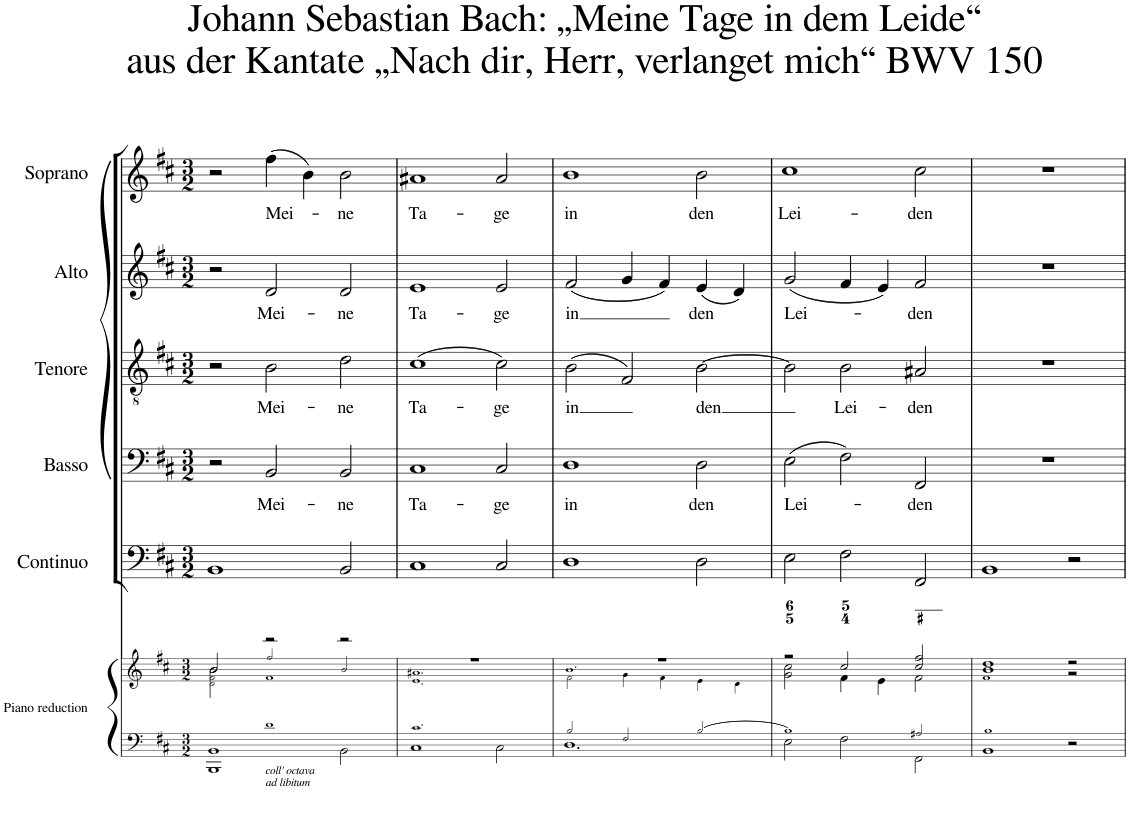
**kern	**kern	**kern	**kern	**text	**kern	**text	**kern	**text	**kern	**text
*part6	*part6	*part5	*part4	*part4	*part3	*part3	*part2	*part2	*part1	*part1
*staff7	*staff6	*staff5	*staff4	*staff4	*staff3	*staff3	*staff2	*staff2	*staff1	*staff1
*I"Piano reduction	*	*I"Continuo	*I"Basso	*	*I"Tenore	*	*I"Alto	*	*I"Soprano	*
*I'Pno	*	*	*	*	*	*	*	*	*	*
*stria5	*stria5	*	*	*	*	*	*	*	*	*
*clefF4	*clefG2	*clefF4	*clefF4	*	*clefGv2	*	*clefG2	*	*clefG2	*
*k[f#c#]	*k[f#c#]	*k[f#c#]	*k[f#c#]	*	*k[f#c#]	*	*k[f#c#]	*	*k[f#c#]	*
*M3/2	*M3/2	*M3/2	*M3/2	*	*M3/2	*	*M3/2	*	*M3/2	*
=1	=1	=1	=1	=1	=1	=1	=1	=1	=1	=1
*^	*^	*	*	*	*	*	*	*	*	*
*	*	*	*^	*	*	*	*	*	*	*	*	*
2ryy	1BBB 1BB	2b/	2d!\ 2f#!\ 2b\	2ryy	1BB	2r	.	2r	.	2r	.	2r	.
!LO:TX:b:i:t=coll' octava	!	!	!	!	!	!	!	!	!	!	!	!	!
!LO:TX:b:t=ad libitum	!	!	!	!	!	!	!	!	!	!	!	!	!
!	!	!	!	!	!	!	!LO:LY:b	!	!LO:LY:b	!	!LO:LY:b	!	!LO:LY:b
1d!	.	2r	1f#!	2ff#!/	.	2BB/	Mei-	2B\	Mei-	2d/	Mei-	(4ff#\	Mei-
.	.	.	.	.	.	.	.	.	.	.	.	4b\)	.
!	!	!	!	!	!	!	!LO:LY:b	!	!LO:LY:b	!	!LO:LY:b	!	!LO:LY:b
.	2BB\	2r	.	2b!/	2BB/	2BB/	ne	2d\	ne	2d/	ne	2b\	-ne
=2	=2	=2	=2	=2	=2	=2	=2	=2	=2	=2	=2	=2	=2
!	!	!	!	!	!	!	!LO:LY:b	!	!LO:LY:b	!	!LO:LY:b	!	!LO:LY:b
*	*	*	*v	*v	*	*	*	*	*	*	*	*	*
1.c#!	1C#	1.r	1.e! 1.a#X!	1C#	1C#	Ta-	(1c#	Ta-	1e	Ta-	1a#X	Ta-
!	!	!	!	!	!	!LO:LY:b	!	!LO:LY:b	!	!LO:LY:b	!	!LO:LY:b
.	2C#\	.	.	2C#/	2C#/	ge	2c#\)	-ge	2e/	ge	2a#/	-ge
=3	=3	=3	=3	=3	=3	=3	=3	=3	=3	=3	=3	=3
*	*	*	*^	*	*	*	*	*	*	*	*	*
!	!	!	!	!	!	!	!LO:LY:b	!	!LO:LY:b	!	!LO:LY:b	!	!LO:LY:b
2B!/	1.D	1.r	2f#!\	1.b!	1D	1D	in	(2B\	in	(2f#/	in	1b	in
2F#!/	.	.	4g!\	.	.	.	.	2F#/)	.	4g/	.	.	.
.	.	.	4f#!\	.	.	.	.	.	.	4f#/)	.	.	.
!	!	!	!	!	!	!	!LO:LY:b	!	!LO:LY:b	!	!LO:LY:b	!	!LO:LY:b
[2B!/	.	.	4e!\	.	2D\	2D\	den	[2B\	den	(4e/	den	2b\	den
.	.	.	4d!\	.	.	.	.	.	.	4d/)	.	.	.
*	*	*	*v	*v	*	*	*	*	*	*	*	*	*
=4	=4	=4	=4	=4	=4	=4	=4	=4	=4	=4	=4	=4
!	!	!	!	!	!	!LO:LY:b	!	!	!	!LO:LY:b	!	!LO:LY:b
1B!]	2E\	2r	2g\ 2cc#\	2E\	(2E\	Lei-	2B\]	.	(2g/	Lei-	1cc#	Lei-
!	!	!	!	!	!	!	!	!LO:LY:b	!	!	!	!
.	2F#\	2cc#/	4f#\	2F#\	2F#\)	.	2B\	Lei-	4f#/	.	.	.
.	.	.	4e\	.	.	.	.	.	4e/)	.	.	.
!	!	!	!	!	!	!LO:LY:b	!	!LO:LY:b	!	!LO:LY:b	!	!LO:LY:b
2A#X!/	2FF#\	2cc#/ 2ff#/	2f#\	2FF#/	2FF#/	-den	2A#X/	-den	2f#/	-den	2cc#\	-den
=5	=5	=5	=5	=5	=5	=5	=5	=5	=5	=5	=5	=5
1B!	1BB	1dd	1f#! 1b	1BB	1.r	.	1.r	.	1.r	.	1.r	.
2r	2ryy	2r	2r	2r	.	.	.	.	.	.	.	.
*v	*v	*	*	*	*	*	*	*	*	*	*	*
*	*v	*v	*	*	*	*	*	*	*	*	*
=	=	=	=	=	=	=	=	=	=	=
*-	*-	*-	*-	*-	*-	*-	*-	*-	*-	*-
